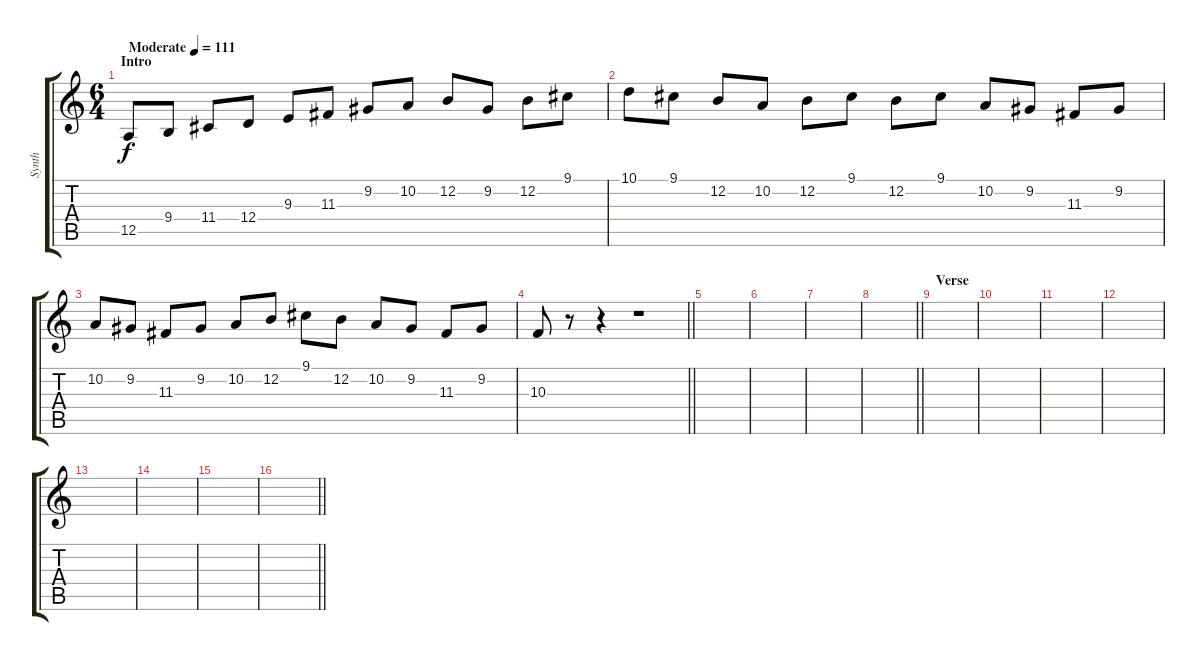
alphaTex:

\track ("Synth" "Synth") {instrument pizzicatostrings}
\staff {score tabs}
\tuning (E4 B3 G3 D3 A2 E2) {hide}
\ts (6 4)
\section ("" "Intro")
\tempo (111 "Moderate")
\clef g2
\ks c
12.5.8{dy f instrument pizzicatostrings} 9.4.8 11.4.8 12.4.8 9.3.8 11.3.8 9.2.8 10.2.8 12.2.8 9.2.8 12.2.8 9.1.8 |
10.1.8 9.1.8 12.2.8 10.2.8 12.2.8 9.1.8 12.2.8 9.1.8 10.2.8 9.2.8 11.3.8 9.2.8 |
10.2.8 9.2.8 11.3.8 9.2.8 10.2.8 12.2.8 9.1.8 12.2.8 10.2.8 9.2.8 11.3.8 9.2.8 |
\barLineRight lightlight
10.3.8 r.8 r.4 r.1 |
|
|
|
\barLineRight lightlight
|
\section ("" "Verse")
|
|
|
|
|
|
|
\barLineRight lightlight
